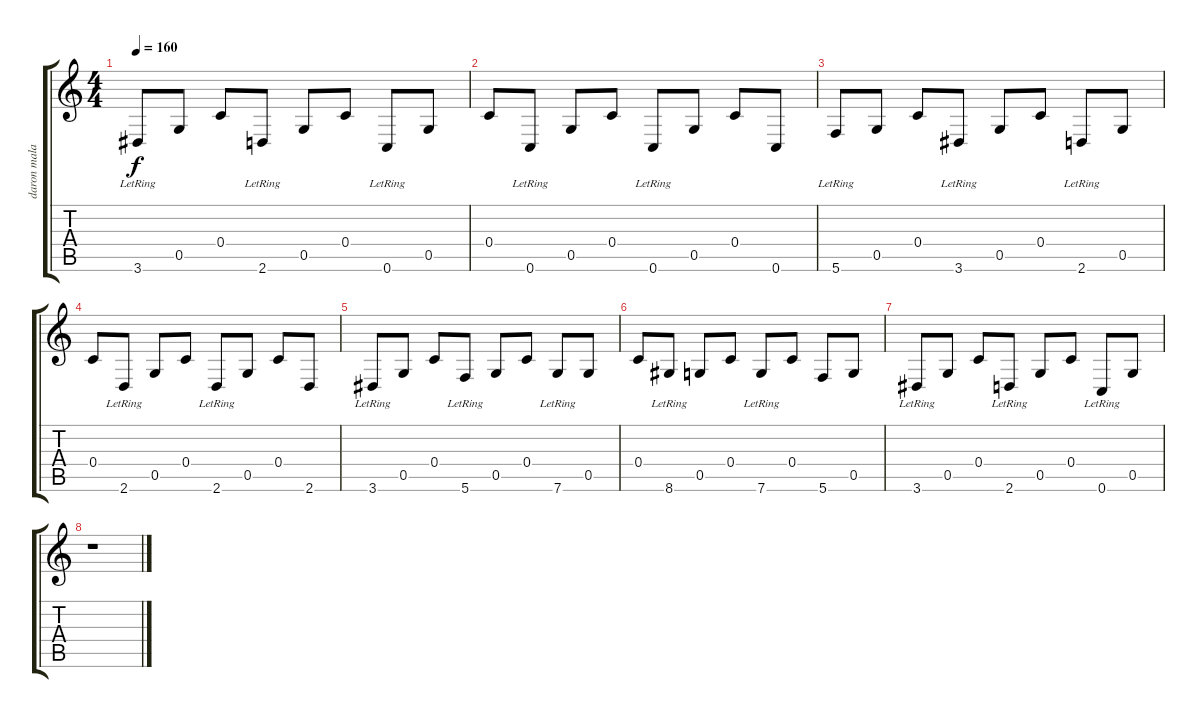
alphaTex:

\track ("daron malakian" "daron mala") {instrument electricguitarmuted}
\staff {score tabs}
\tuning (D4 A3 F3 C3 G2 C2) {hide}
\ts (4 4)
\tempo 160
\clef g2
\ks c
3.6{lr}.8{dy f instrument electricguitarmuted} 0.5.8 0.4.8 2.6{lr}.8 0.5.8 0.4.8 0.6{lr}.8 0.5.8 |
0.4.8 0.6{lr}.8 0.5.8 0.4.8 0.6{lr}.8 0.5.8 0.4.8 0.6.8 |
5.6{lr}.8 0.5.8 0.4.8 3.6{lr}.8 0.5.8 0.4.8 2.6{lr}.8 0.5.8 |
0.4.8 2.6{lr}.8 0.5.8 0.4.8 2.6{lr}.8 0.5.8 0.4.8 2.6.8 |
3.6{lr}.8 0.5.8 0.4.8 5.6{lr}.8 0.5.8 0.4.8 7.6{lr}.8 0.5.8 |
0.4.8 8.6{lr}.8 0.5.8 0.4.8 7.6{lr}.8 0.4.8 5.6.8 0.5.8 |
3.6{lr}.8 0.5.8 0.4.8 2.6{lr}.8 0.5.8 0.4.8 0.6{lr}.8 0.5.8 |
r.1
